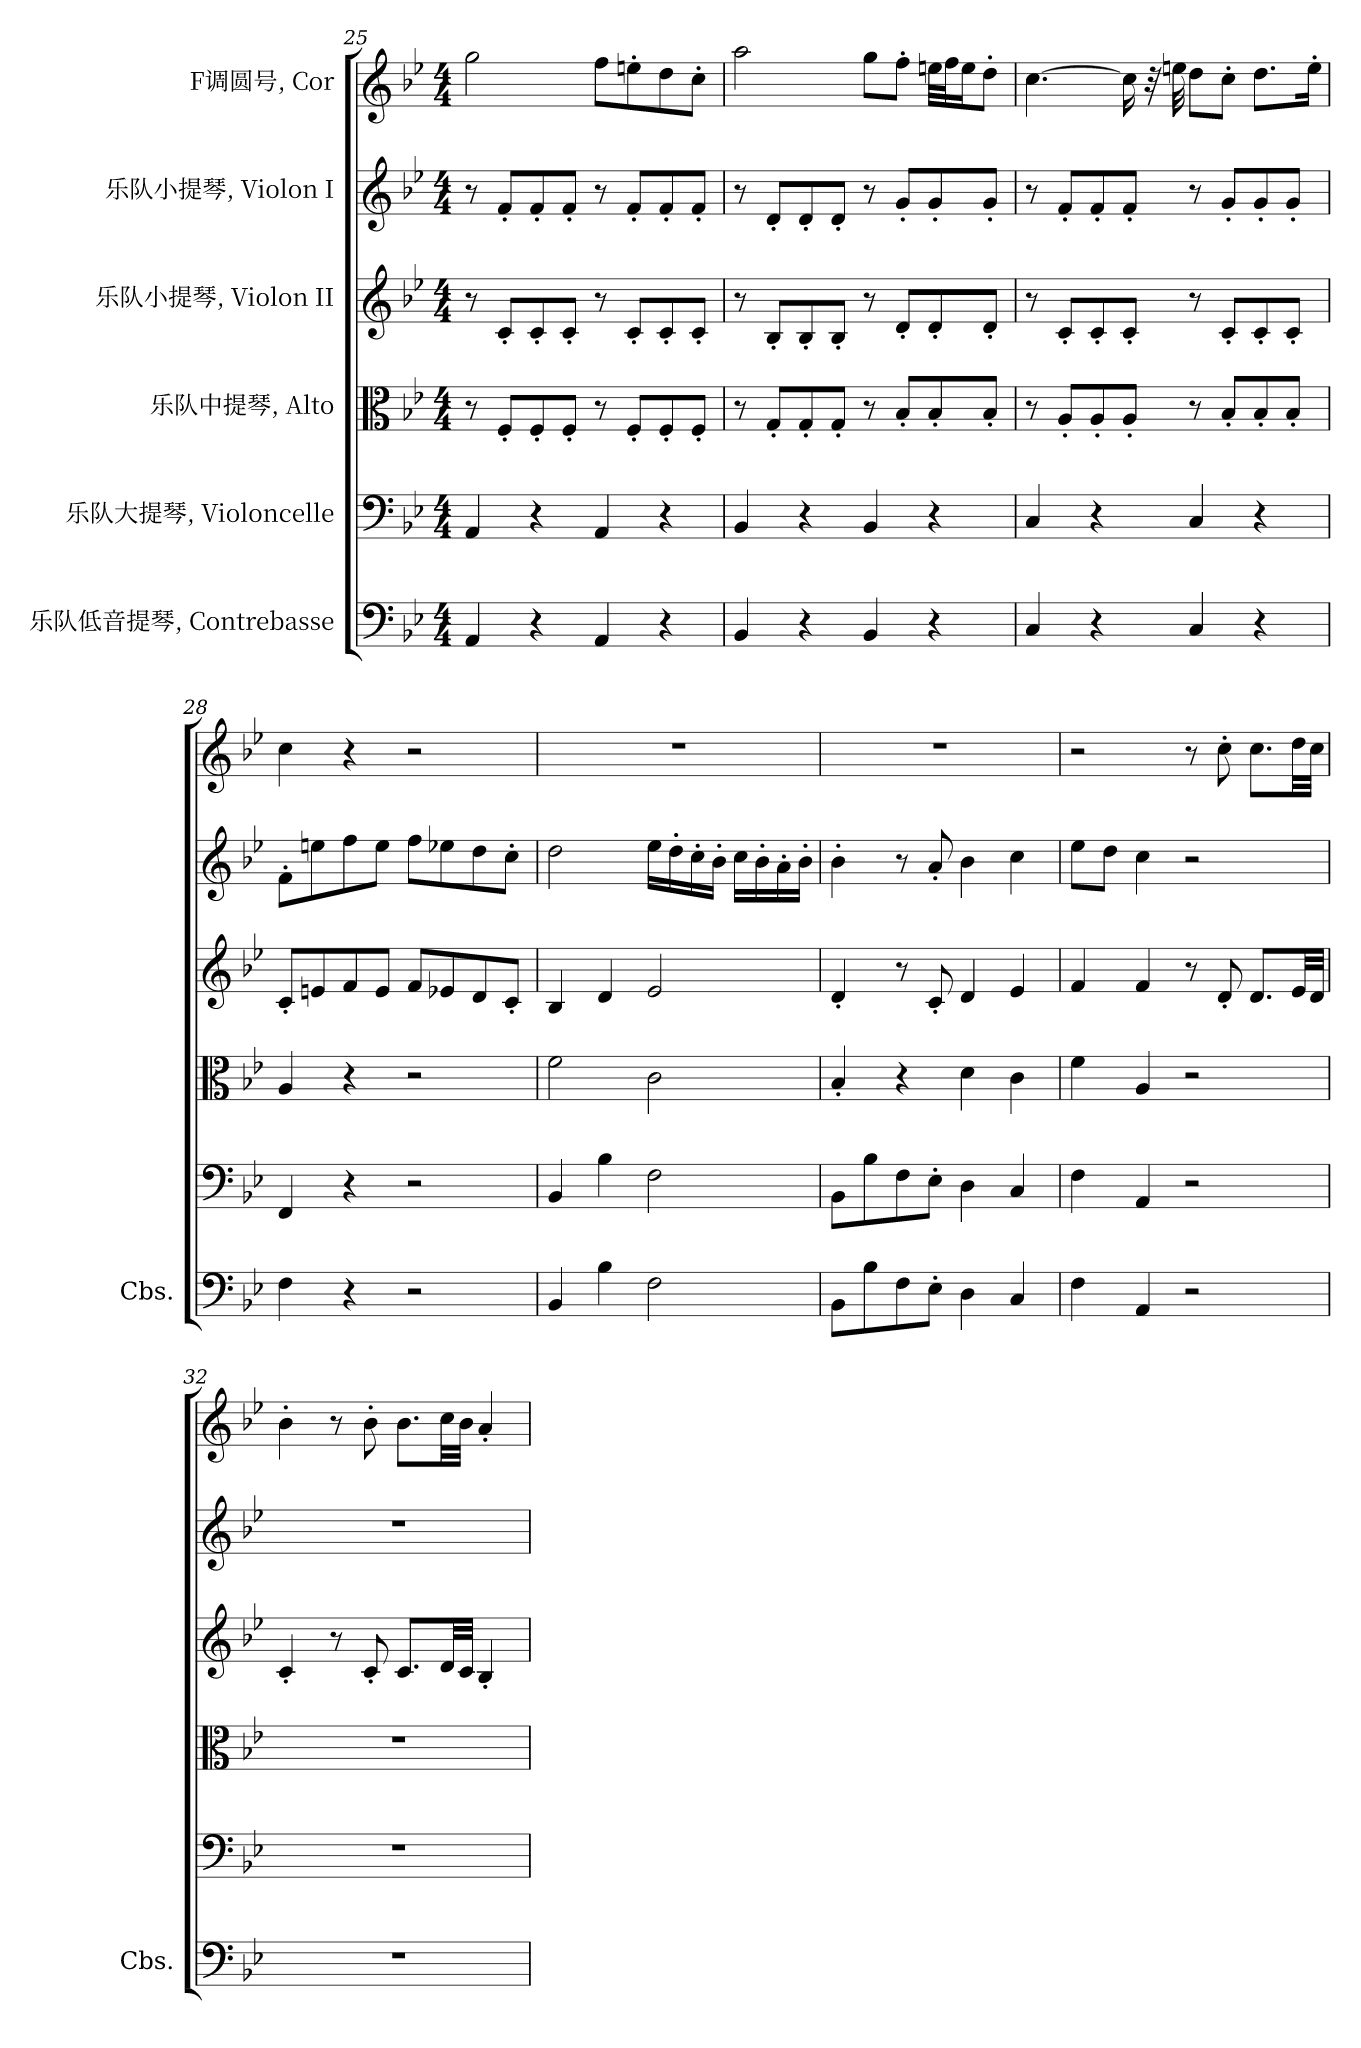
**kern	**kern	**kern	**kern	**kern	**kern
*part6	*part5	*part4	*part3	*part2	*part1
*staff6	*staff5	*staff4	*staff3	*staff2	*staff1
*I"乐队低音提琴, Contrebasse	*I"乐队大提琴, Violoncelle	*I"乐队中提琴, Alto	*I"乐队小提琴, Violon II	*I"乐队小提琴, Violon I	*I"F调圆号, Cor
*I'Cbs.	*	*	*	*	*
!!LO:PB:g=z
*clefF4	*clefF4	*clefC3	*clefG2	*clefG2	*clefG2
*ITrd7c12	*	*	*	*	*ITrd4c7
*k[b-e-]	*k[b-e-]	*k[b-e-]	*k[b-e-]	*k[b-e-]	*k[b-e-a-]
*M4/4	*M4/4	*M4/4	*M4/4	*M4/4	*M4/4
=25	=25	=25	=25	=25	=25
4AAA/	4AA/	8r	8r	8r	2cc\
.	.	8F'/L	8c'/L	8f'/L	.
4r	4r	8F'/	8c'/	8f'/	.
.	.	8F'/J	8c'/J	8f'/J	.
4AAA/	4AA/	8r	8r	8r	8b-\L
.	.	8F'/L	8c'/L	8f'/L	8an'\
4r	4r	8F'/	8c'/	8f'/	8g\
.	.	8F'/J	8c'/J	8f'/J	8f'\J
=26	=26	=26	=26	=26	=26
4BBB-/	4BB-/	8r	8r	8r	2dd\
.	.	8G'/L	8B-'/L	8d'/L	.
4r	4r	8G'/	8B-'/	8d'/	.
.	.	8G'/J	8B-'/J	8d'/J	.
4BBB-/	4BB-/	8r	8r	8r	8cc\L
.	.	8B-'/L	8d'/L	8g'/L	8b-'\J
4r	4r	8B-'/	8d'/	8g'/	32an\LLL
.	.	.	.	.	32b-\J
.	.	.	.	.	16a\J
.	.	8B-'/J	8d'/J	8g'/J	8g'\J
=27	=27	=27	=27	=27	=27
4CC/	4C/	8r	8r	8r	[4.f\
.	.	8A'/L	8c'/L	8f'/L	.
4r	4r	8A'/	8c'/	8f'/	.
.	.	8A'/J	8c'/J	8f'/J	16f\]
.	.	.	.	.	32r
.	.	.	.	.	32an\
4CC/	4C/	8r	8r	8r	8g\L
.	.	8B-'/L	8c'/L	8g'/L	8f'\J
*	*	*	*	*	*MM73
4r	4r	8B-'/	8c'/	8g'/	8.g\L
.	.	8B-'/J	8c'/J	8g'/J	.
.	.	.	.	.	16a'\Jk
!!LO:LB:g=z
=28	=28	=28	=28	=28	=28
*	*	*	*	*	*MM74
4FF\	4FF/	4A/	8c'/L	8f'\L	4f\
.	.	.	8en/	8een\	.
4r	4r	4r	8f/	8ff\	4r
.	.	.	8e/J	8ee\J	.
2r	2r	2r	8f/L	8ff\L	2r
.	.	.	8e-X/	8ee-X\	.
.	.	.	8d/	8dd\	.
.	.	.	8c'/J	8cc'\J	.
=29	=29	=29	=29	=29	=29
*	*	*	*	*	*MM74
4BBB-/	4BB-/	2f\	4B-/	2dd\	1r
4BB-\	4B-\	.	4d/	.	.
2FF\	2F\	2c\	2e-/	16ee-\LL	.
.	.	.	.	16dd'\	.
.	.	.	.	16cc'\	.
.	.	.	.	16b-'\JJ	.
.	.	.	.	16cc\LL	.
.	.	.	.	16b-'\	.
.	.	.	.	16a'\	.
.	.	.	.	16b-'\JJ	.
=30	=30	=30	=30	=30	=30
8BBB-\L	8BB-\L	4B-'/	4d'/	4b-'\	1r
8BB-\	8B-\	.	.	.	.
8FF\	8F\	4r	8r	8r	.
8EE-'\J	8E-'\J	.	8c'/	8a'/	.
4DD\	4D\	4d\	4d/	4b-\	.
4CC/	4C/	4c\	4e-/	4cc\	.
=31	=31	=31	=31	=31	=31
4FF\	4F\	4f\	4f/	8ee-\L	2r
.	.	.	.	8dd\J	.
4AAA/	4AA/	4A/	4f/	4cc\	.
2r	2r	2r	8r	2r	8r
.	.	.	8d'/	.	8f'\
.	.	.	8.d/L	.	8.f\L
.	.	.	32e-/LL	.	32g\LL
.	.	.	32d/JJJ	.	32f\JJJ
!!LO:PB:g=z
=32	=32	=32	=32	=32	=32
1r	1r	1r	4c'/	1r	4e-'\
.	.	.	8r	.	8r
.	.	.	8c'/	.	8e-'\
.	.	.	8.c/L	.	8.e-\L
.	.	.	32d/LL	.	32f\LL
.	.	.	32c/JJJ	.	32e-\JJJ
.	.	.	4B-'/	.	4d'/
=	=	=	=	=	=
*-	*-	*-	*-	*-	*-
